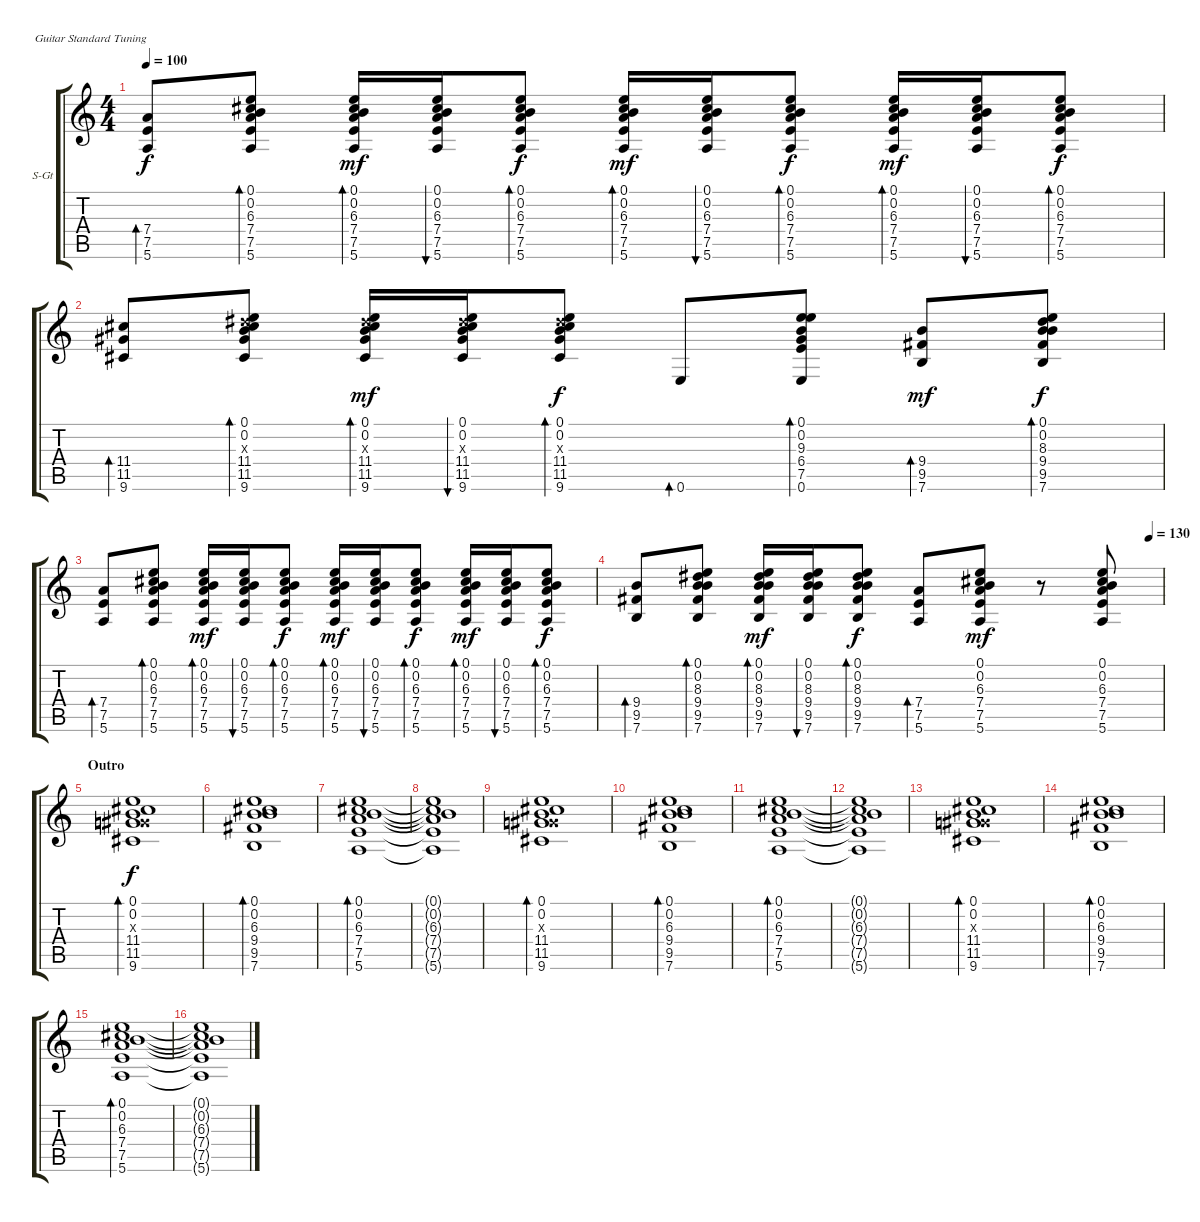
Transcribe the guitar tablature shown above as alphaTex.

\defaultSystemsLayout 4
\bracketExtendMode groupsimilarinstruments
\firstSystemTrackNameOrientation horizontal
\otherSystemsTrackNameOrientation horizontal
\track ("Acoustic Guitar 1" "S-Gt") {instrument acousticguitarsteel}
\staff {score tabs}
\tuning (E4 B3 G3 D3 A2 E2)
\ts (4 4)
\tempo 100
\clef g2
\ks c
(5.6 7.5 7.4).8{bd 42 dy f} (5.6 7.5 7.4 6.3 0.2 0.1).8{bd 36} (5.6 7.5 7.4 6.3 0.2 0.1).16{bd 39 dy mf} (5.6 7.5 7.4 6.3 0.2 0.1).16{bu 31} (5.6 7.5 7.4 6.3 0.2 0.1).8{bd 32 dy f} (5.6 7.5 7.4 6.3 0.2 0.1).16{bd 39 dy mf} (5.6 7.5 7.4 6.3 0.2 0.1).16{bu 31} (5.6 7.5 7.4 6.3 0.2 0.1).8{bd 32 dy f} (5.6 7.5 7.4 6.3 0.2 0.1).16{bd 39 dy mf} (5.6 7.5 7.4 6.3 0.2 0.1).16{bu 31} (5.6 7.5 7.4 6.3 0.2 0.1).8{bd 32 dy f} |
(9.6 11.5 11.4).8{bd 38} (9.6 11.5 11.4 8.3{x} 0.2 0.1).8{bd 36} (9.6 11.5 11.4 8.3{x} 0.2 0.1).16{bd 39 dy mf} (9.6 11.5 11.4 8.3{x} 0.2 0.1).16{bu 31} (9.6 11.5 11.4 8.3{x} 0.2 0.1).8{bd 32 dy f} 0.6.8{bd 43} (0.6 7.5 6.4 9.3 0.2 0.1).8{bd 36} (7.6 9.5 9.4).8{bd 39 dy mf} (7.6 9.5 9.4 8.3 0.2 0.1).8{bd 30 dy f} |
(5.6 7.5 7.4).8{bd 42} (5.6 7.5 7.4 6.3 0.2 0.1).8{bd 36} (5.6 7.5 7.4 6.3 0.2 0.1).16{bd 39 dy mf} (5.6 7.5 7.4 6.3 0.2 0.1).16{bu 31} (5.6 7.5 7.4 6.3 0.2 0.1).8{bd 32 dy f} (5.6 7.5 7.4 6.3 0.2 0.1).16{bd 39 dy mf} (5.6 7.5 7.4 6.3 0.2 0.1).16{bu 31} (5.6 7.5 7.4 6.3 0.2 0.1).8{bd 32 dy f} (5.6 7.5 7.4 6.3 0.2 0.1).16{bd 39 dy mf} (5.6 7.5 7.4 6.3 0.2 0.1).16{bu 31} (5.6 7.5 7.4 6.3 0.2 0.1).8{bd 32 dy f} |
\tempo (130 0.975)
(7.6 9.5 9.4).8{bd 43} (7.6 9.5 9.4 8.3 0.2 0.1).8{bd 36} (7.6 9.5 9.4 8.3 0.2 0.1).16{bd 39 dy mf} (7.6 9.5 9.4 8.3 0.2 0.1).16{bu 31} (7.6 9.5 9.4 8.3 0.2 0.1).8{bd 32 dy f} (5.6 7.5 7.4).8{bd 45} (0.1 0.2 6.3 7.4 7.5 5.6).8{dy mf} r.8 (0.1 5.6 7.5 7.4 6.3 0.2).8 |
\section ("" "Outro ")
(9.6 11.5 11.4 0.3{x} 0.2 0.1).1{bd 123 dy f} |
(7.6 9.5 9.4 6.3 0.1 0.2).1{bd 188} |
(5.6 7.5 7.4 6.3 0.2 0.1).1{bd 178} |
(5.6{t} 7.5{t} 7.4{t} 6.3{t} 0.2{t} 0.1{t}).1 |
(9.6 11.5 11.4 0.3{x} 0.2 0.1).1{bd 123} |
(7.6 9.5 9.4 6.3 0.1 0.2).1{bd 188} |
(5.6 7.5 7.4 6.3 0.2 0.1).1{bd 178} |
(5.6{t} 7.5{t} 7.4{t} 6.3{t} 0.2{t} 0.1{t}).1 |
(9.6 11.5 11.4 0.3{x} 0.2 0.1).1{bd 123} |
(7.6 9.5 9.4 6.3 0.1 0.2).1{bd 188} |
(5.6 7.5 7.4 6.3 0.2 0.1).1{bd 178} |
(5.6{t} 7.5{t} 7.4{t} 6.3{t} 0.2{t} 0.1{t}).1
